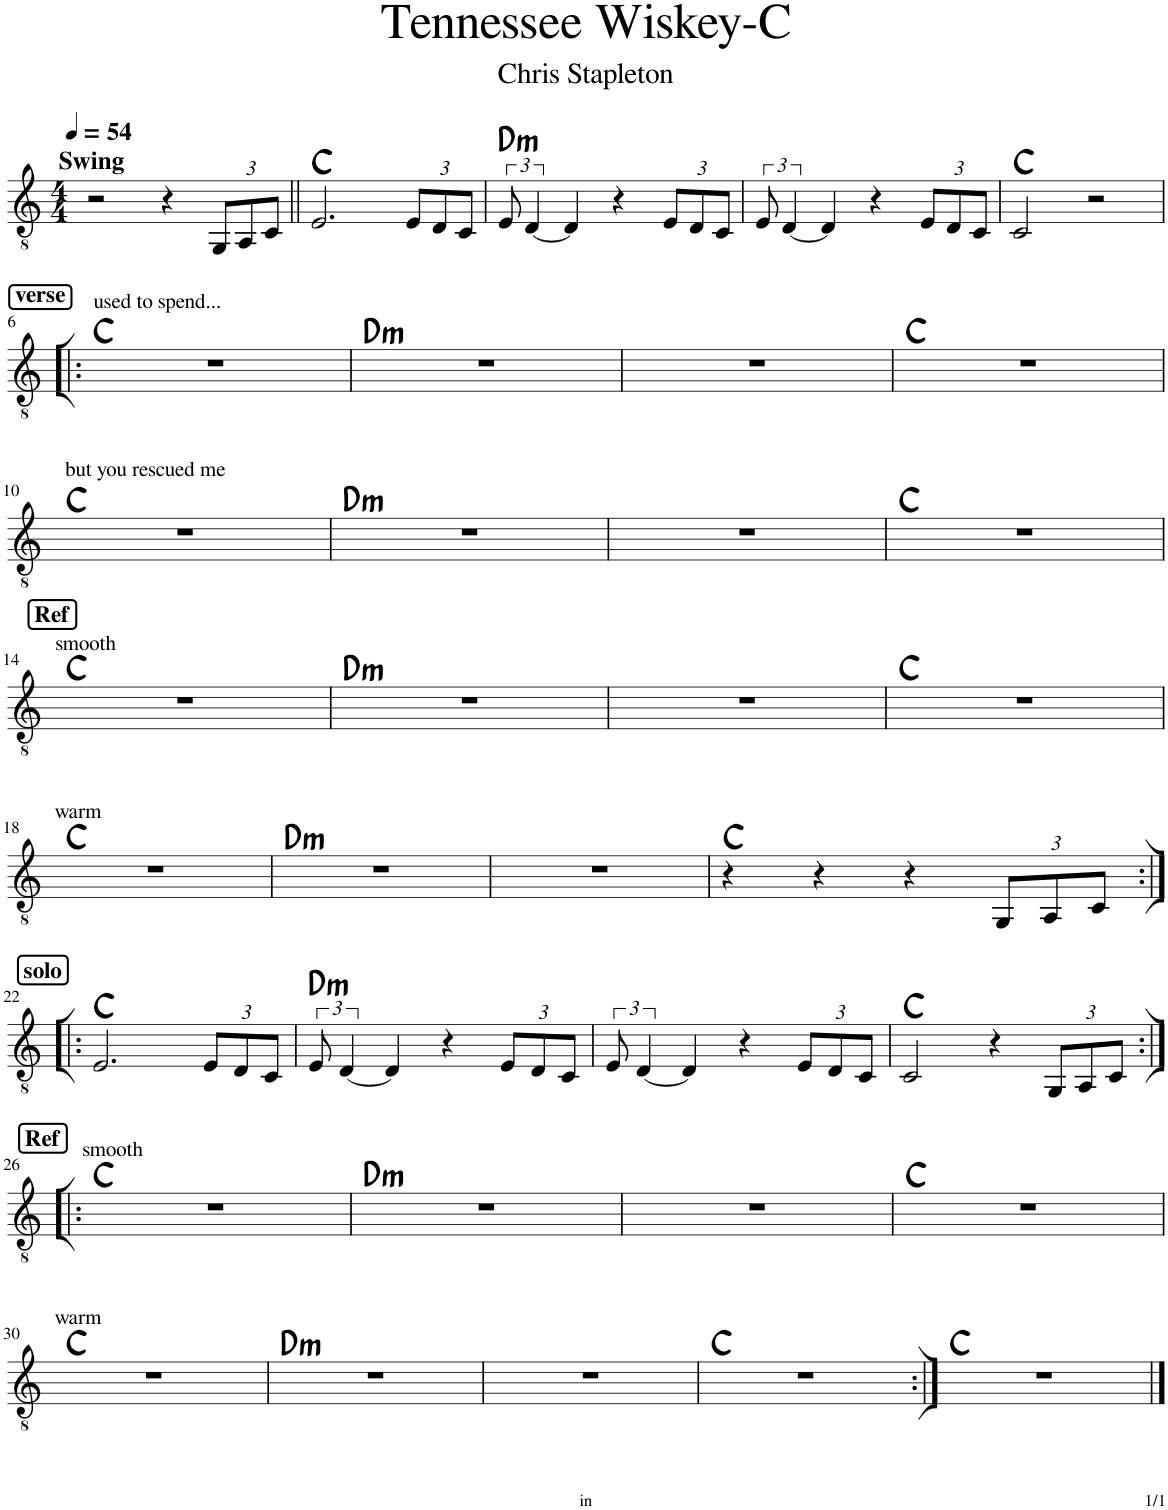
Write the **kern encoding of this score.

**kern	**harte
*part1	*part1
*staff1	*
*I"Classical Guitar	*
*I'Guit.	*
*clefGv2	*
*k[]	*
*M4/4	*
*MM54	*
=1	=1
!LO:TX:a:B:t=Swing	!
2r	.
4r	.
*Xbrackettup	*
12GG/L	.
12AA/	.
12C/J	.
=2||	=2||
2.E/	C:maj
12E/L	.
12D/	.
12C/J	.
=3	=3
*brackettup	*
!	!LO:H:kt=m
12E/	D:min
[6D/	.
4D/]	.
4r	.
*Xbrackettup	*
12E/L	.
12D/	.
12C/J	.
=4	=4
*brackettup	*
12E/	.
[6D/	.
4D/]	.
4r	.
*Xbrackettup	*
12E/L	.
12D/	.
12C/J	.
=5	=5
2C/	C:maj
2r	.
!!LO:LB:g=z
!!LO:REH:place=s1:a:B:rj:fs=11:t=verse
=6!|:	=6!|:
!LO:TX:a:t=used to spend...	!
1r	C:maj
=7	=7
!	!LO:H:kt=m
1r	D:min
=8	=8
1r	.
=9	=9
1r	C:maj
!!LO:LB:g=z
=10	=10
!LO:TX:a:t=but you rescued me	!
1r	C:maj
=11	=11
!	!LO:H:kt=m
1r	D:min
=12	=12
1r	.
=13	=13
1r	C:maj
!!LO:LB:g=z
!!LO:REH:place=s1:a:B:rj:fs=11:t=Ref
=14	=14
!LO:TX:a:t=smooth	!
1r	C:maj
=15	=15
!	!LO:H:kt=m
1r	D:min
=16	=16
1r	.
=17	=17
1r	C:maj
!!LO:LB:g=z
=18	=18
!LO:TX:a:t=warm	!
1r	C:maj
=19	=19
!	!LO:H:kt=m
1r	D:min
=20	=20
1r	.
=21	=21
4r	C:maj
4r	.
4r	.
12GG/L	.
12AA/	.
12C/J	.
!!LO:LB:g=z
!!LO:REH:place=s1:a:B:rj:fs=11:t=solo
=22:|!|:	=22:|!|:
2.E/	C:maj
12E/L	.
12D/	.
12C/J	.
=23	=23
*brackettup	*
!	!LO:H:kt=m
12E/	D:min
[6D/	.
4D/]	.
4r	.
*Xbrackettup	*
12E/L	.
12D/	.
12C/J	.
=24	=24
*brackettup	*
12E/	.
[6D/	.
4D/]	.
4r	.
*Xbrackettup	*
12E/L	.
12D/	.
12C/J	.
=25	=25
2C/	C:maj
4r	.
12GG/L	.
12AA/	.
12C/J	.
!!LO:LB:g=z
!!LO:REH:place=s1:a:B:rj:fs=11:t=Ref
=26:|!|:	=26:|!|:
!LO:TX:a:t=smooth	!
1r	C:maj
=27	=27
!	!LO:H:kt=m
1r	D:min
=28	=28
1r	.
=29	=29
1r	C:maj
!!LO:LB:g=z
=30	=30
!LO:TX:a:t=warm	!
1r	C:maj
=31	=31
!	!LO:H:kt=m
1r	D:min
=32	=32
1r	.
=33	=33
1r	C:maj
=34:|!	=34:|!
1r	C:maj
==	==
*-	*-
